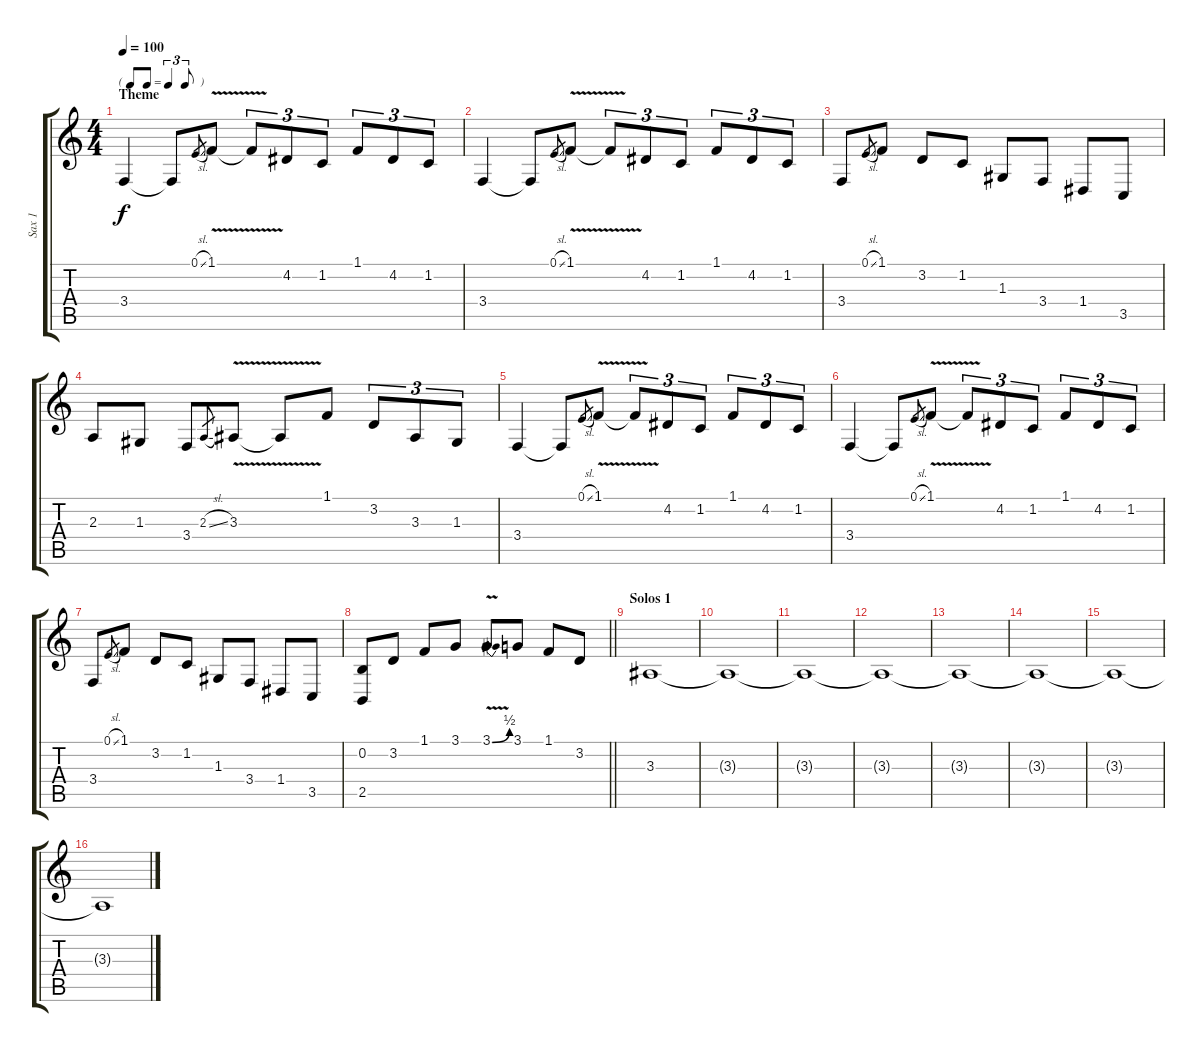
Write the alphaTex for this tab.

\track ("Sax 1" "Sax 1") {instrument altosax}
\staff {score tabs}
\tuning (E4 B3 G3 D3 A2 E2) {hide}
\ts (4 4)
\tf triplet8th
\section ("" "Theme")
\tempo 100
\clef g2
\ks c
3.4.4{dy f} 3.4{t}.8 0.1{sl}.8{gr} 1.1{v}.8 1.1{t}.8{tu (3 2)} 4.2.8{tu (3 2)} 1.2.8{tu (3 2)} 1.1.8{tu (3 2)} 4.2.8{tu (3 2)} 1.2.8{tu (3 2)} |
3.4.4 3.4{t}.8 0.1{sl}.8{gr} 1.1{v}.8 1.1{t}.8{tu (3 2)} 4.2.8{tu (3 2)} 1.2.8{tu (3 2)} 1.1.8{tu (3 2)} 4.2.8{tu (3 2)} 1.2.8{tu (3 2)} |
3.4.8 0.1{sl}.8{gr} 1.1.8 3.2.8 1.2.8 1.3.8 3.4.8 1.4.8 3.5.8 |
2.3.8 1.3.8 3.4.8 2.3{sl}.8{gr} 3.3{v}.8 3.3{t}.8 1.1.8 3.2.8{tu (3 2)} 3.3.8{tu (3 2)} 1.3.8{tu (3 2)} |
3.4.4 3.4{t}.8 0.1{sl}.8{gr} 1.1{v}.8 1.1{t}.8{tu (3 2)} 4.2.8{tu (3 2)} 1.2.8{tu (3 2)} 1.1.8{tu (3 2)} 4.2.8{tu (3 2)} 1.2.8{tu (3 2)} |
3.4.4 3.4{t}.8 0.1{sl}.8{gr} 1.1{v}.8 1.1{t}.8{tu (3 2)} 4.2.8{tu (3 2)} 1.2.8{tu (3 2)} 1.1.8{tu (3 2)} 4.2.8{tu (3 2)} 1.2.8{tu (3 2)} |
3.4.8 0.1{sl}.8{gr} 1.1.8 3.2.8 1.2.8 1.3.8 3.4.8 1.4.8 3.5.8 |
\barLineRight lightlight
(0.2 2.5).8 3.2.8 1.1.8 3.1.8 3.1{be (bend 0 0 60 2) v}.8 3.1.8 1.1.8 3.2.8 |
\section ("" "Solos 1")
3.3.1 |
3.3{t}.1 |
3.3{t}.1 |
3.3{t}.1 |
3.3{t}.1 |
3.3{t}.1 |
3.3{t}.1 |
3.3{t}.1
